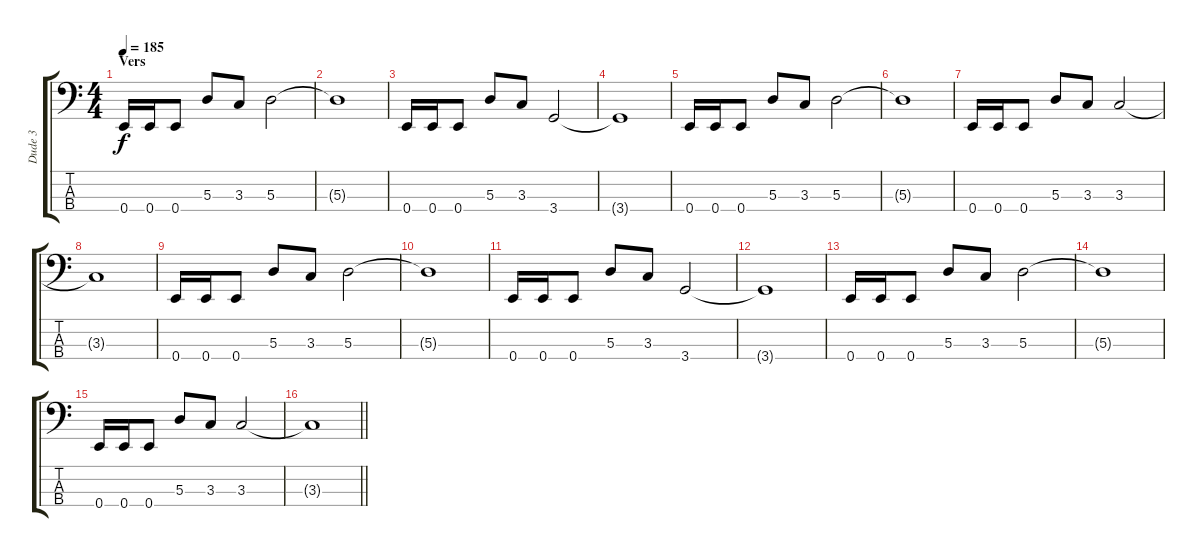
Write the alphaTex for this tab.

\track ("Dude 3" "Dude 3") {instrument electricbasspick}
\staff {score tabs}
\tuning (G2 D2 A1 E1) {hide}
\ts (4 4)
\section ("" "Vers")
\tempo 185
\clef f4
\ks c
0.4.16{dy f} 0.4.16 0.4.8 5.3.8 3.3.8 5.3.2 |
5.3{t}.1 |
0.4.16 0.4.16 0.4.8 5.3.8 3.3.8 3.4.2 |
3.4{t}.1 |
0.4.16 0.4.16 0.4.8 5.3.8 3.3.8 5.3.2 |
5.3{t}.1 |
0.4.16 0.4.16 0.4.8 5.3.8 3.3.8 3.3.2 |
3.3{t}.1 |
0.4.16 0.4.16 0.4.8 5.3.8 3.3.8 5.3.2 |
5.3{t}.1 |
0.4.16 0.4.16 0.4.8 5.3.8 3.3.8 3.4.2 |
3.4{t}.1 |
0.4.16 0.4.16 0.4.8 5.3.8 3.3.8 5.3.2 |
5.3{t}.1 |
0.4.16 0.4.16 0.4.8 5.3.8 3.3.8 3.3.2 |
\barLineRight lightlight
3.3{t}.1
